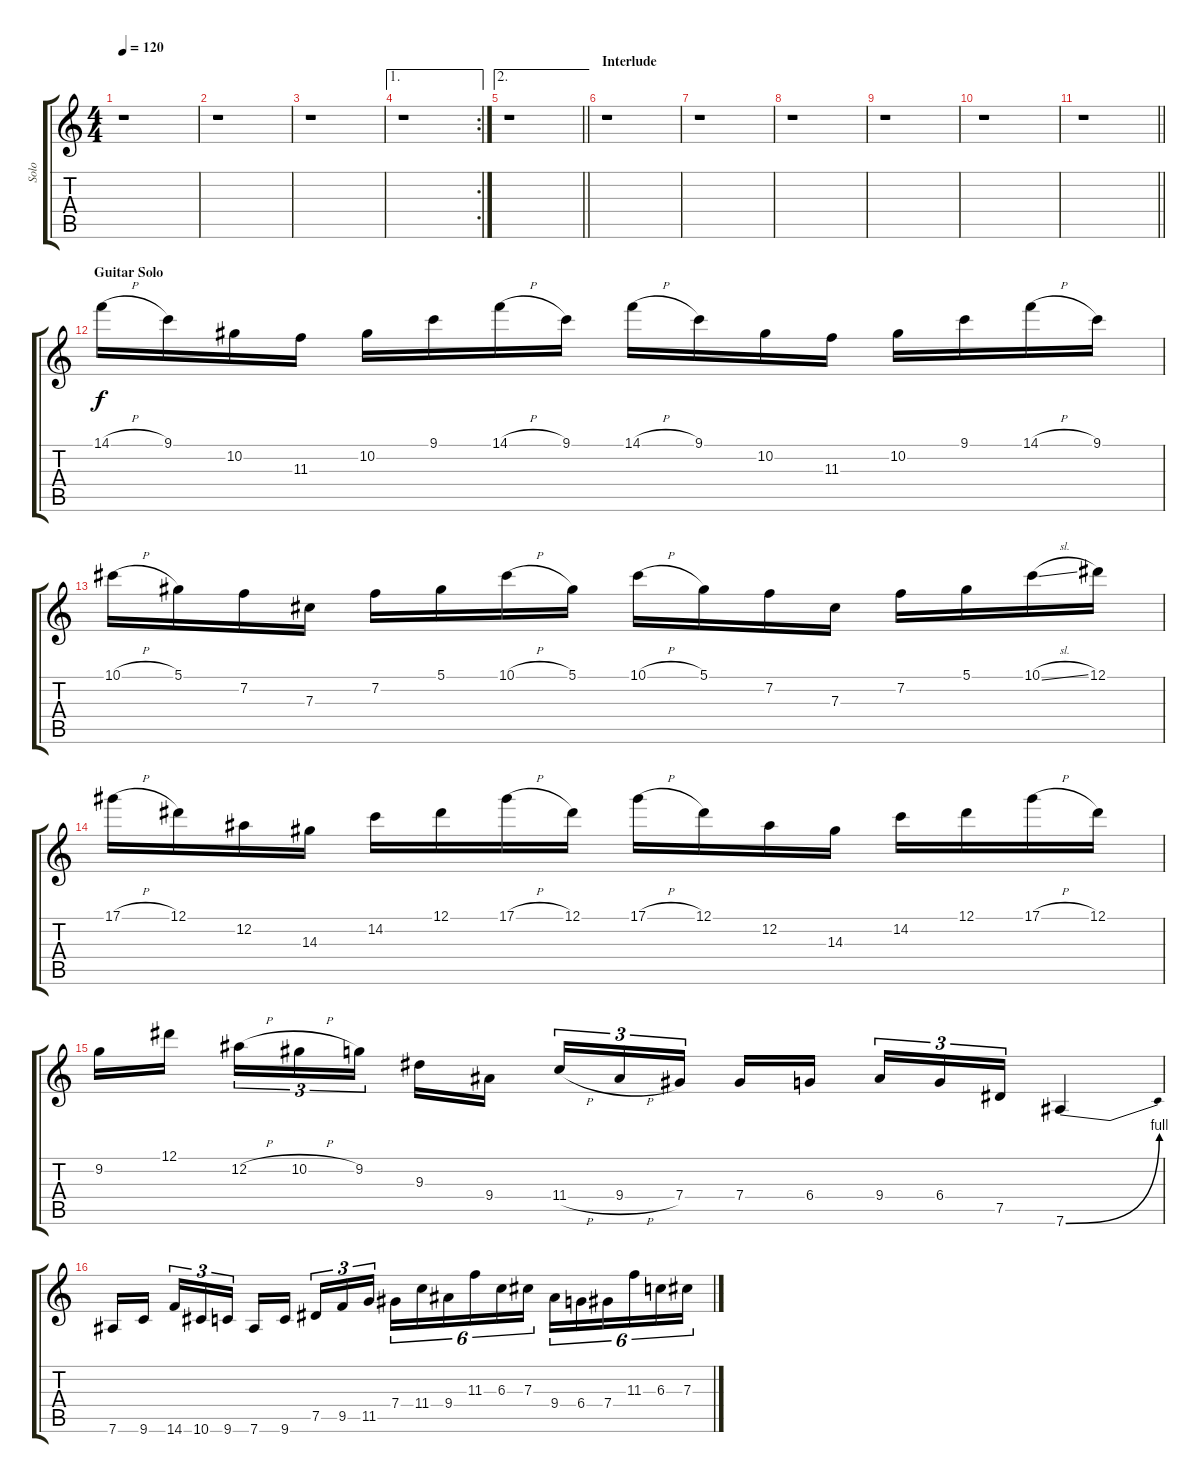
\track ("Solo" "Solo") {instrument distortionguitar}
\staff {score tabs}
\tuning (Eb4 Bb3 Gb3 Db3 Ab2 Eb2) {hide}
\ts (4 4)
\tempo 120
\clef g2
\ks c
r.1{dy f} |
r.1 |
r.1 |
\ae 1
\rc 2
r.1 |
\ae 2
\barLineRight lightlight
r.1 |
\section ("" "Interlude")
r.1 |
r.1 |
r.1 |
r.1 |
r.1 |
\barLineRight lightlight
r.1 |
\section ("" "Guitar Solo")
14.1{h}.16 9.1.16 10.2.16 11.3.16 10.2.16 9.1.16 14.1{h}.16 9.1.16 14.1{h}.16 9.1.16 10.2.16 11.3.16 10.2.16 9.1.16 14.1{h}.16 9.1.16 |
10.1{h}.16 5.1.16 7.2.16 7.3.16 7.2.16 5.1.16 10.1{h}.16 5.1.16 10.1{h}.16 5.1.16 7.2.16 7.3.16 7.2.16 5.1.16 10.1{sl}.16 12.1.16 |
17.1{h}.16 12.1.16 12.2.16 14.3.16 14.2.16 12.1.16 17.1{h}.16 12.1.16 17.1{h}.16 12.1.16 12.2.16 14.3.16 14.2.16 12.1.16 17.1{h}.16 12.1.16 |
9.2.16 12.1.16 12.2{h}.16{tu (3 2)} 10.2{h}.16{tu (3 2)} 9.2.16{tu (3 2)} 9.3.16 9.4.16 11.4{h}.16{tu (3 2)} 9.4{h}.16{tu (3 2)} 7.4.16{tu (3 2)} 7.4.16 6.4.16 9.4.16{tu (3 2)} 6.4.16{tu (3 2)} 7.5.16{tu (3 2)} 7.6{be (bend 0 0 60 4)}.4 |
7.6.16 9.6.16 14.6.16{tu (3 2)} 10.6.16{tu (3 2)} 9.6.16{tu (3 2)} 7.6.16 9.6.16 7.5.16{tu (3 2)} 9.5.16{tu (3 2)} 11.5.16{tu (3 2)} 7.4.16{tu (6 4)} 11.4.16{tu (6 4)} 9.4.16{tu (6 4)} 11.3.16{tu (6 4)} 6.3.16{tu (6 4)} 7.3.16{tu (6 4)} 9.4.16{tu (6 4)} 6.4.16{tu (6 4)} 7.4.16{tu (6 4)} 11.3.16{tu (6 4)} 6.3.16{tu (6 4)} 7.3{sl}.16{tu (6 4)}
